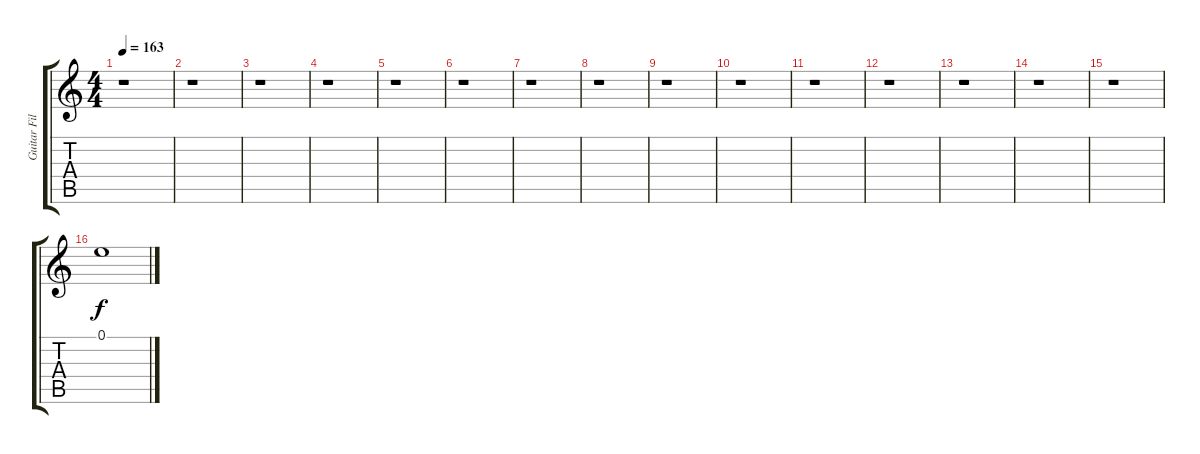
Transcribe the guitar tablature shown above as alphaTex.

\track ("Guitar Fills/solo" "Guitar Fil") {instrument electricguitarclean}
\staff {score tabs}
\tuning (E4 B3 G3 D3 A2 E2) {hide}
\ts (4 4)
\tempo 163
\clef g2
\ks c
r.1{dy f} |
r.1 |
r.1 |
r.1 |
r.1 |
r.1 |
r.1 |
r.1 |
r.1 |
r.1 |
r.1 |
r.1 |
r.1 |
r.1 |
r.1 |
0.1.1
